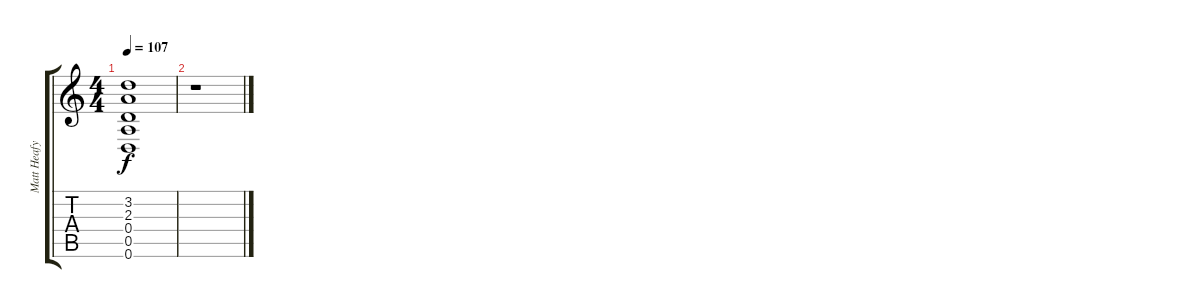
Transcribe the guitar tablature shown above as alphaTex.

\track ("Matt Heafy" "Matt Heafy") {instrument distortionguitar}
\staff {score tabs}
\tuning (E4 B3 G3 D3 A2 D2) {hide}
\ts (4 4)
\tempo 107
\clef g2
\ks c
(3.2{t} 2.3{t} 0.4{t} 0.5{t} 0.6{t}).1{dy f} |
r.1
